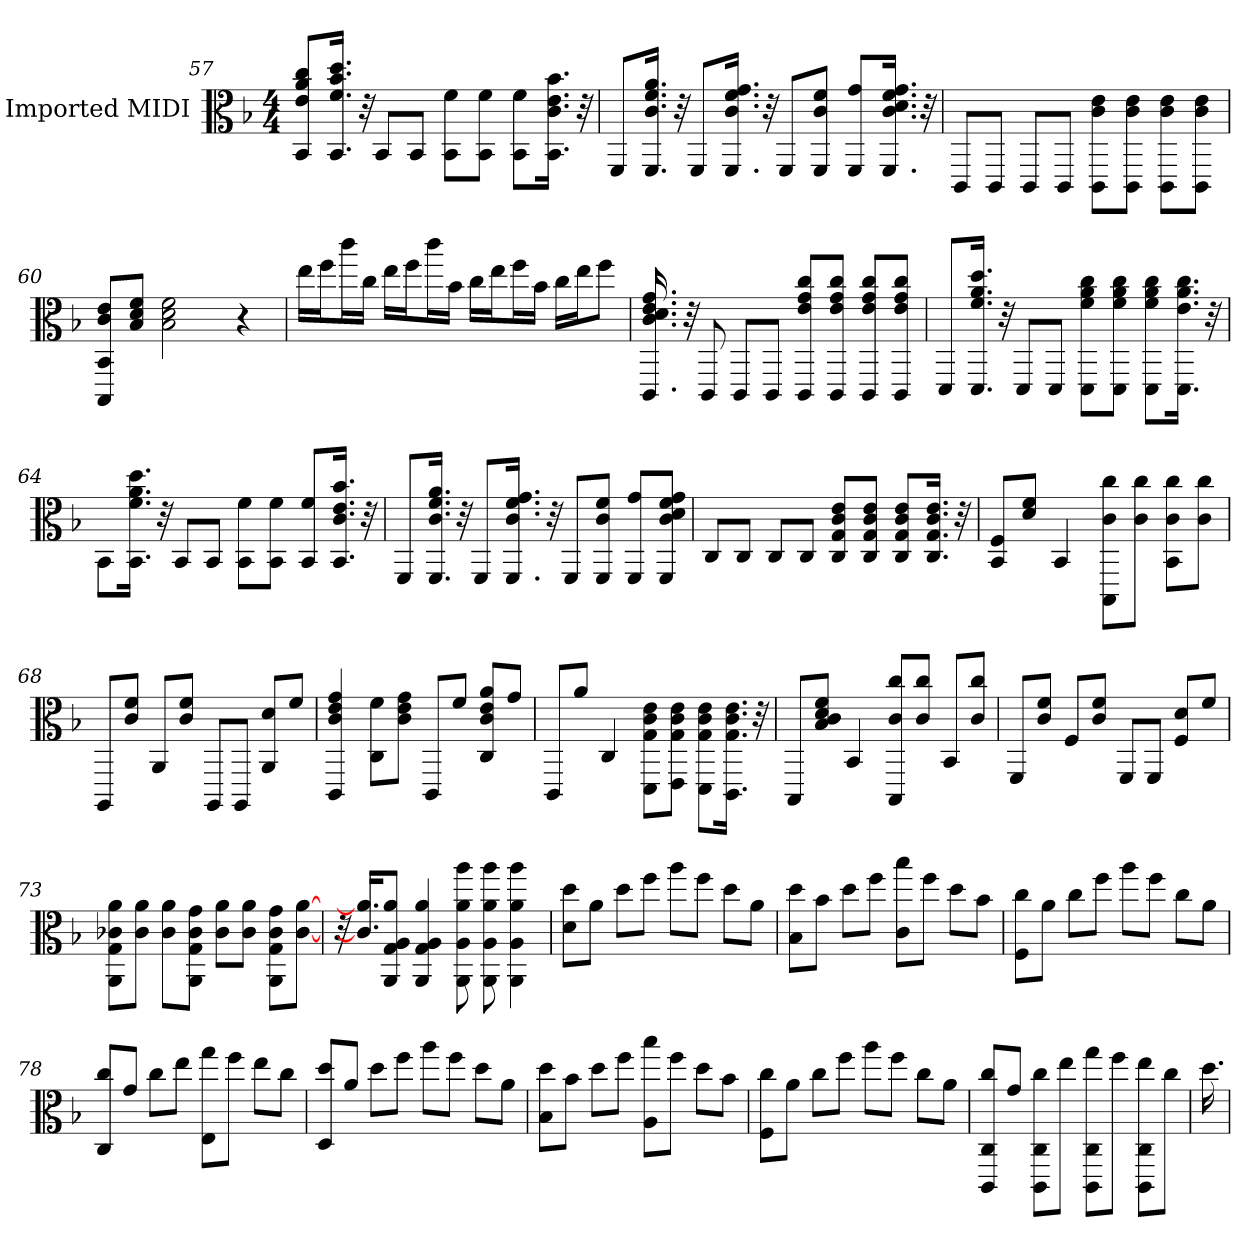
**kern
*part1
*staff1
*I"Imported MIDI
*clefC3
*k[b-]
*d:
*M4/4
=57
8a/ 8e/ 8BB-/ 8cc/L
16.f/ 16.dd/ 16.b-/ 16.BB-/Jk
32r
8BB-/L
8BB-/J
8f\ 8BB-\L
8BB-\ 8f\J
8f\ 8BB-\L
16.BB-\ 16.c\ 16.e\ 16.b-\Jk
32r
=58
8FF/L
16.c/ 16.FF/ 16.f/ 16.a/Jk
32r
8FF/L
16.FF/ 16.g/ 16.f/ 16.c/Jk
32r
8FF/L
8FF/ 8c/ 8f/J
8FF/ 8g/L
16.FF/ 16.c/ 16.d/ 16.f/ 16.g/Jk
32r
=59
8CC/L
8CC/J
8CC/L
8CC/J
8c\ 8CC\ 8e\L
8e\ 8CC\ 8c\J
8c\ 8e\ 8CC\L
8CC\ 8c\ 8e\J
=60
8BBB-/ 8BB-/ 8c/ 8e/L
8f/ 8d/ 8B-/J
2f 2d 2B-
4r
=61
16ee\LL
16ff\J
16ccc\L
16cc\JJ
16ee\LL
16ff\J
16ccc\L
16b-\JJ
16cc\LL
16ee\J
16ff\L
16b-\JJ
16cc\LL
16ee\J
8ff\J
=62
16.g 16.d 16.c 16.CC 16.e
32r
8CC
8CC/L
8CC/J
8CC/ 8e/ 8g/ 8cc/L
8cc/ 8CC/ 8e/ 8g/J
8cc/ 8CC/ 8e/ 8g/L
8cc/ 8e/ 8g/ 8CC/J
=63
8DD/L
16.DD/ 16.f/ 16.dd/ 16.a/Jk
32r
8DD/L
8DD/J
8a\ 8cc\ 8DD\ 8f\L
8a\ 8f\ 8DD\ 8cc\J
8a\ 8cc\ 8DD\ 8f\L
16.DD\ 16.e\ 16.a\ 16.cc\Jk
32r
=64
8BB-\L
16.f\ 16.BB-\ 16.a\ 16.dd\Jk
32r
8BB-/L
8BB-/J
8f\ 8BB-\L
8BB-\ 8f\J
8BB-/ 8f/L
16.BB-/ 16.c/ 16.e/ 16.b-/Jk
32r
=65
8FF/L
16.c/ 16.a/ 16.f/ 16.FF/Jk
32r
8FF/L
16.g/ 16.c/ 16.f/ 16.FF/Jk
32r
8FF/L
8f/ 8c/ 8FF/J
8FF/ 8g/L
8g/ 8c/ 8d/ 8f/ 8FF/J
=66
8C/L
8C/J
8C/L
8C/J
8G/ 8C/ 8e/ 8c/L
8e/ 8C/ 8G/ 8c/J
8c/ 8e/ 8C/ 8G/L
16.e/ 16.c/ 16.C/ 16.G/Jk
32r
=67
8BB-/ 8F/L
8d/ 8f/J
4BB-
8c\ 8cc\ 8BBB-\L
8c\ 8cc\J
8c\ 8BB-\ 8cc\L
8c\ 8cc\J
=68
8AAA/L
8f/ 8c/J
8AA/L
8f/ 8c/J
8AAA/L
8AAA/J
8AA/ 8d/L
8f/J
=69
4e 4CC 4g 4c
8f\ 8C\L
8c\ 8e\ 8g\J
8CC/L
8f/J
8C/ 8e/ 8a/ 8c/L
8g/J
=70
8CC/L
8a/J
4C
8c\ 8DD\ 8G\ 8e\L
8EE\ 8G\ 8c\ 8e\J
8c\ 8DD\ 8G\ 8e\L
16.CC\ 16.c\ 16.G\ 16.e\Jk
32r
=71
8BBB-/L
8c/ 8d/ 8f/ 8B-/J
4BB-
8BBB-/ 8cc/ 8c/L
8cc/ 8c/J
8BB-/L
8cc/ 8c/J
=72
8FF/L
8c/ 8f/J
8F/L
8f/ 8c/J
8FF/L
8FF/J
8F/ 8d/L
8f/J
=73
8G\ 8AA\ 8c-X\ 8a\L
8c-\ 8a\J
8c-\ 8a\L
8g\ 8G\ 8AA\ 8c-\J
8a\ 8c-\L
8a\ 8c-\J
8c-\ 8G\ 8AA\ 8g\L
[8c-\ [8a\J
=74
32r
16.c-]/ 16.a]/KL
8a/ 8A/ 8AA/ 8G/J
4G 4A 4AA 4a
8A 8a 8aa 8AA
8AA 8A 8a 8aa
4aa 4a 4AA 4A
=75
8d\ 8dd\L
8a\J
8dd\L
8ff\J
8aa\L
8ff\J
8dd\L
8a\J
=76
8B-\ 8dd\L
8b-\J
8dd\L
8ff\J
8c\ 8bb-\L
8ff\J
8dd\L
8b-\J
=77
8F\ 8cc\L
8a\J
8cc\L
8ff\J
8aa\L
8ff\J
8cc\L
8a\J
=78
8C/ 8cc/L
8g/J
8cc\L
8ee\J
8E\ 8gg\L
8ff\J
8ee\L
8cc\J
=79
8D/ 8dd/L
8a/J
8dd\L
8ff\J
8aa\L
8ff\J
8dd\L
8a\J
=80
8B-\ 8dd\L
8b-\J
8dd\L
8ff\J
8A\ 8bb-\L
8ff\J
8dd\L
8b-\J
=81
8F\ 8cc\L
8a\J
8cc\L
8ff\J
8aa\L
8ff\J
8cc\L
8a\J
=82
8CC/ 8C/ 8cc/L
8g/J
8cc\ 8C\ 8CC\L
8ee\J
8gg\ 8CC\ 8C\L
8ff\J
8C\ 8ee\ 8CC\L
8cc\J
=83
16.dd
=
*-
